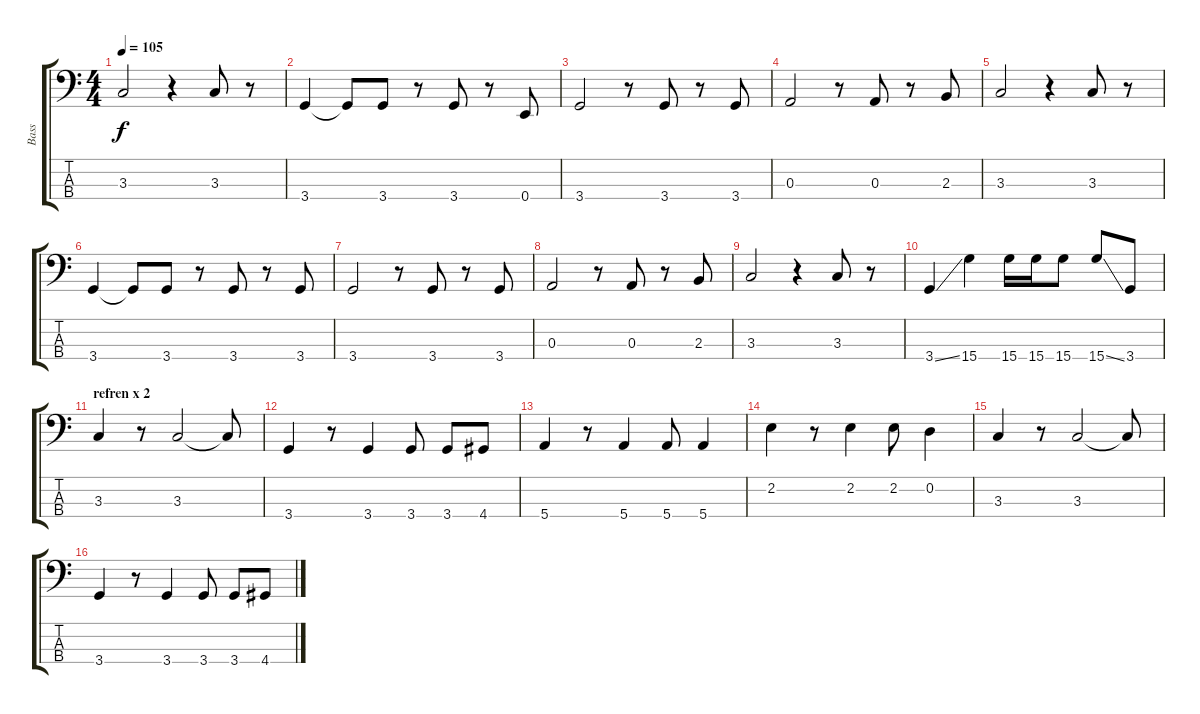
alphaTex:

\track ("Bass" "Bass") {instrument electricbassfinger}
\staff {score tabs}
\tuning (G2 D2 A1 E1) {hide}
\ts (4 4)
\tempo 105
\clef f4
\ks c
3.3.2{dy f} r.4 3.3.8 r.8 |
3.4.4 3.4{t}.8 3.4.8 r.8 3.4.8 r.8 0.4.8 |
3.4.2 r.8 3.4.8 r.8 3.4.8 |
0.3.2 r.8 0.3.8 r.8 2.3.8 |
3.3.2 r.4 3.3.8 r.8 |
3.4.4 3.4{t}.8 3.4.8 r.8 3.4.8 r.8 3.4.8 |
3.4.2 r.8 3.4.8 r.8 3.4.8 |
0.3.2 r.8 0.3.8 r.8 2.3.8 |
3.3.2 r.4 3.3.8 r.8 |
3.4{ss}.4 15.4.4 15.4.16 15.4.16 15.4.8 15.4{ss}.8 3.4.8 |
\section ("" "refren x 2")
3.3.4 r.8 3.3.2 3.3{t}.8 |
3.4.4 r.8 3.4.4 3.4.8 3.4.8 4.4.8 |
5.4.4 r.8 5.4.4 5.4.8 5.4.4 |
2.2.4 r.8 2.2.4 2.2.8 0.2.4 |
3.3.4 r.8 3.3.2 3.3{t}.8 |
3.4.4 r.8 3.4.4 3.4.8 3.4.8 4.4.8
